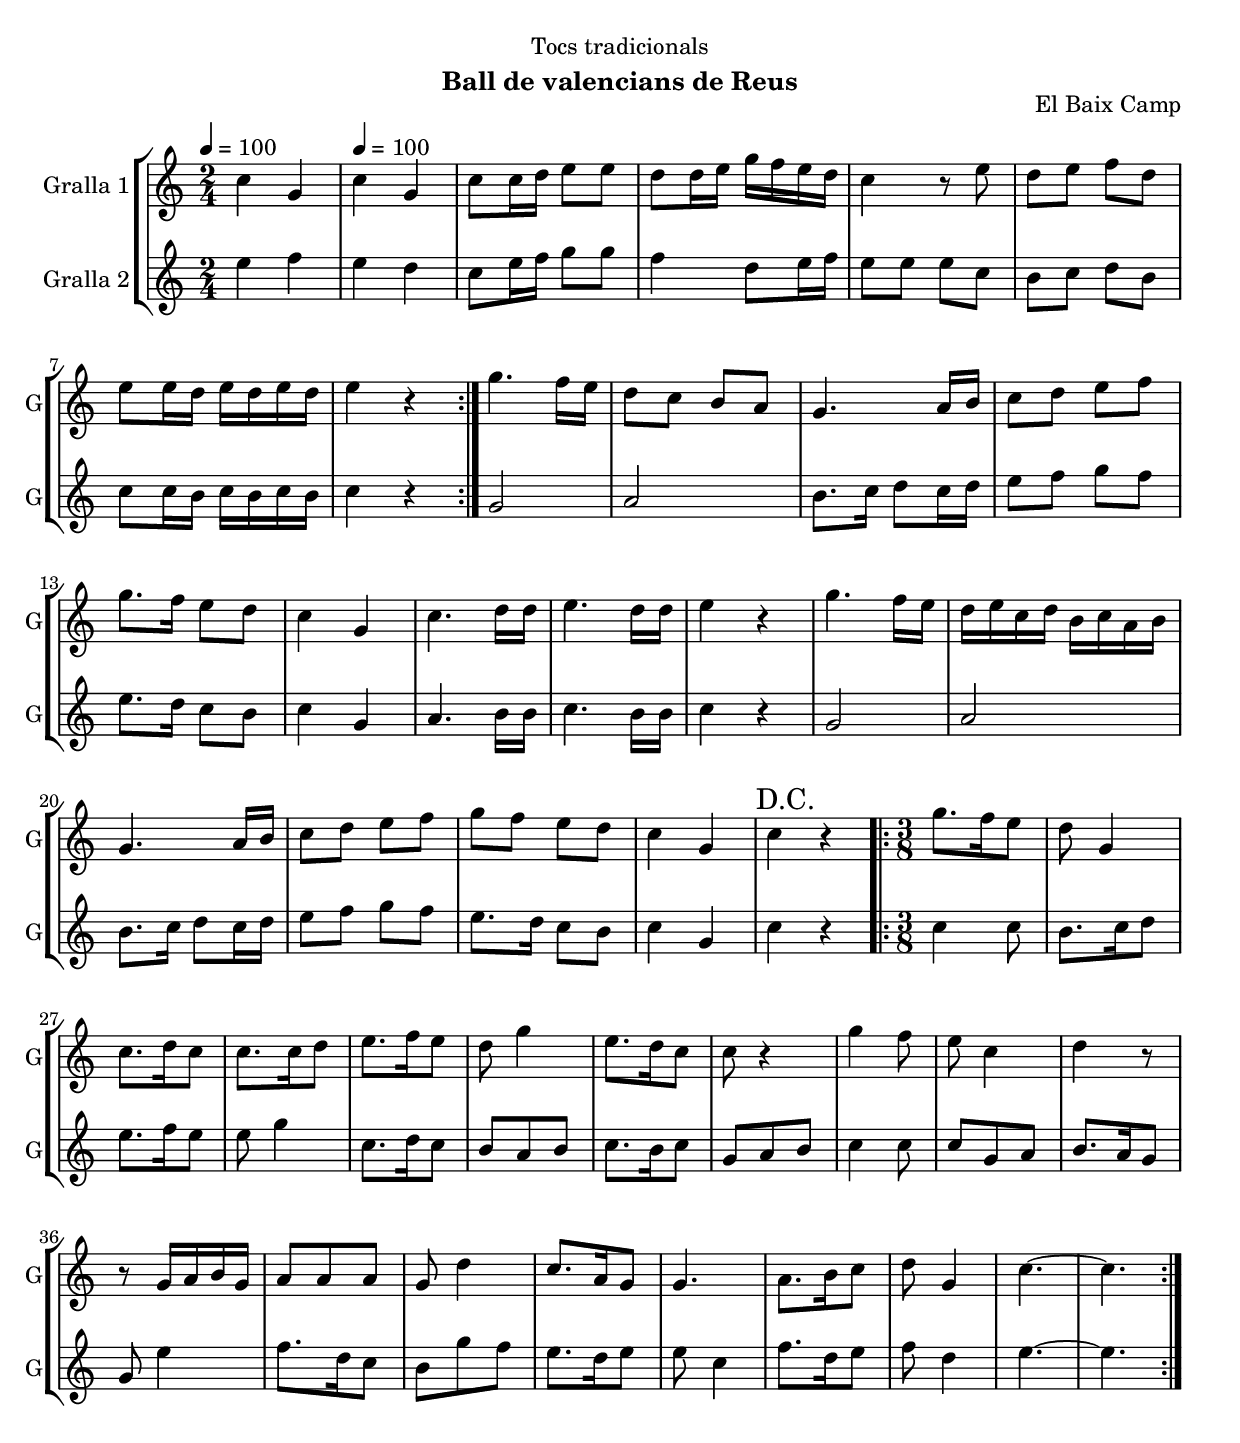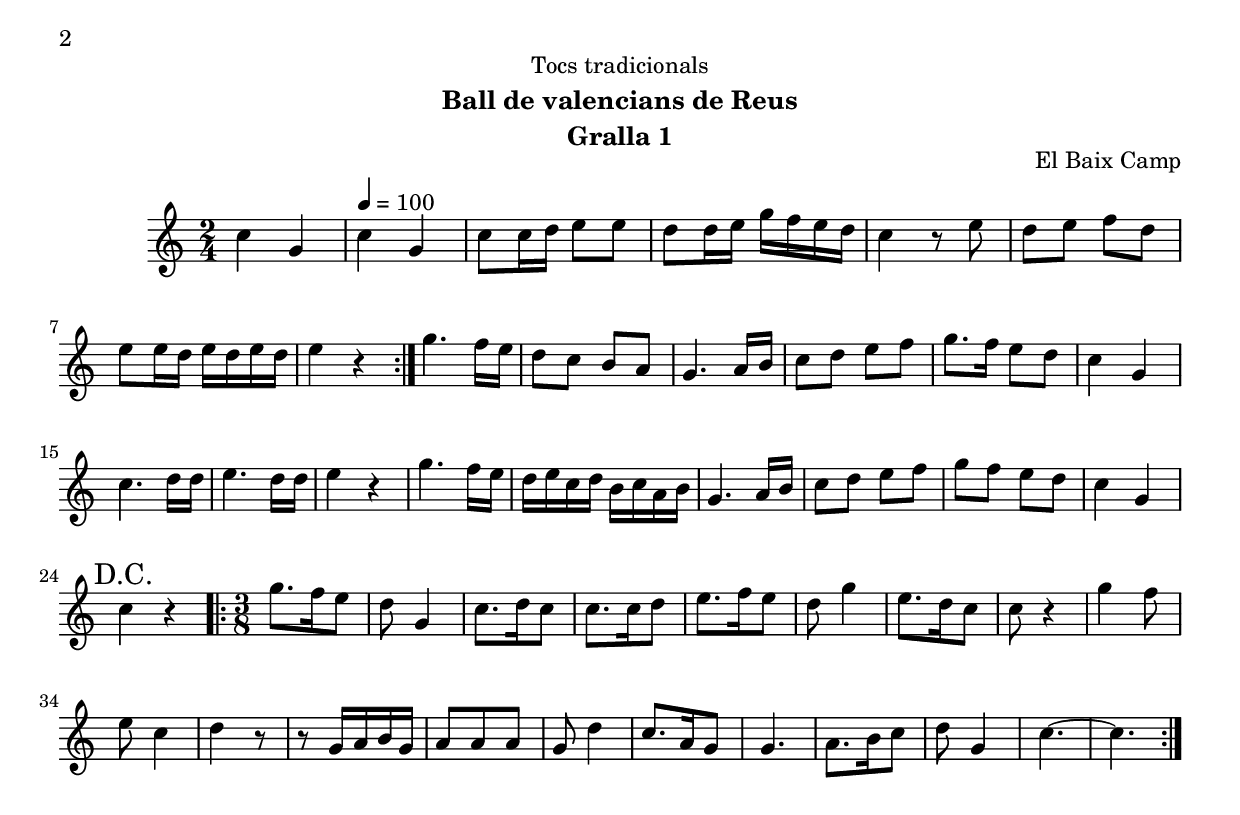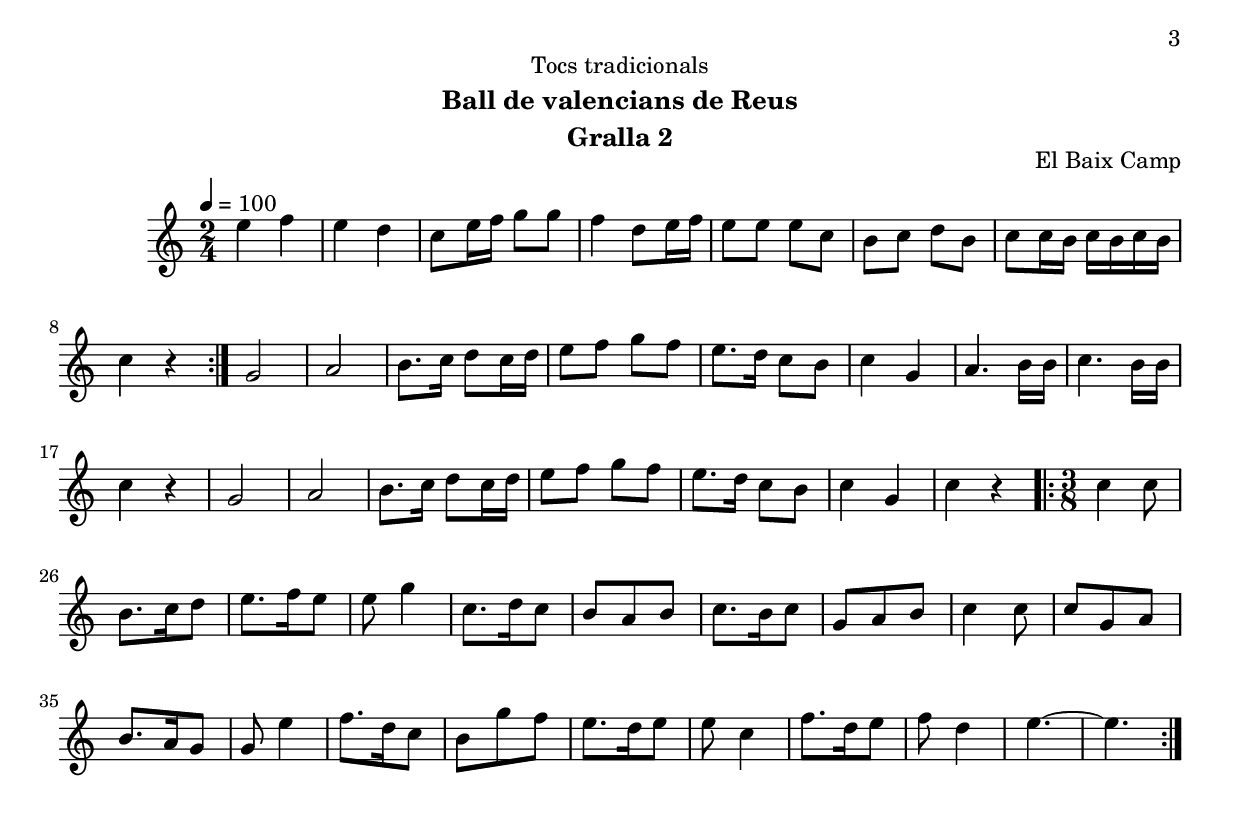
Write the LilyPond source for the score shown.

\version "2.22.1"

\header {
  dedication="Tocs tradicionals"
  title=""
  subtitle="Ball de valencians de Reus"
  subsubtitle=""
  poet=""
  meter=""
  piece=""
  composer=""
  arranger=""
  opus="El Baix Camp"
  instrument=""
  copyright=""
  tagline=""
}

liniaroAa =
\relative c''
{
  \clef treble
  \key c \major
  \time 2/4
  \repeat volta 2 { c4 g \tempo 4 = 100  |
  c4 g  |
  c8 c16 d e8 e  |
  d8 d16 e g f e d  |
  %05
  c4 r8 e  |
  d8 e f d  |
  e8 e16 d e d e d  |
  e4 r  | }
  g4. f16 e  |
  %10
  d8 c b a  |
  g4. a16 b  |
  c8 d e f  |
  g8. f16 e8 d  |
  c4 g  |
  %15
  c4. d16 d  |
  e4. d16 d  |
  e4 r  |
  g4. f16 e  |
  d16 e c d b c a b  |
  %20
  g4. a16 b  |
  c8 d e f  |
  g8 f e d  |
  c4 g  |
  \mark "D.C." c4 r  |
  %25
  \time 3/8   \repeat volta 2 { g'8. f16 e8  |
  d8 g,4  |
  c8. d16 c8  |
  c8. c16 d8  |
  e8. f16 e8  |
  %30
  d8 g4  |
  e8. d16 c8  |
  c8 r4  |
  g'4 f8  |
  e8 c4  |
  %35
  d4 r8  |
  r8 g,16 a b g  |
  a8 a a  |
  g8 d'4  |
  c8. a16 g8  |
  %40
  g4.  |
  a8. b16 c8  |
  d8 g,4  |
  c4. ~  |
  c4.  | }
}

liniaroAb =
\relative e''
{
  \tempo 4 = 100
  \clef treble
  \key c \major
  \time 2/4
  \repeat volta 2 { e4 f  |
  e4 d  |
  c8 e16 f g8 g  |
  f4 d8 e16 f  |
  %05
  e8 e e c  |
  b8 c d b  |
  c8 c16 b c b c b  |
  c4 r  | }
  g2  |
  %10
  a2  |
  b8. c16 d8 c16 d  |
  e8 f g f  |
  e8. d16 c8 b  |
  c4 g  |
  %15
  a4. b16 b  |
  c4. b16 b  |
  c4 r  |
  g2  |
  a2  |
  %20
  b8. c16 d8 c16 d  |
  e8 f g f  |
  e8. d16 c8 b  |
  c4 g  |
  c4 r  |
  %25
  \time 3/8   \repeat volta 2 { c4 c8  |
  b8. c16 d8  |
  e8. f16 e8  |
  e8 g4  |
  c,8. d16 c8  |
  %30
  b8 a b  |
  c8. b16 c8  |
  g8 a b  |
  c4 c8  |
  c8 g a  |
  %35
  b8. a16 g8  |
  g8 e'4  |
  f8. d16 c8  |
  b8 g' f  |
  e8. d16 e8  |
  %40
  e8 c4  |
  f8. d16 e8  |
  f8 d4  |
  e4. ~  |
  e4.  | }
}

\bookpart {
  \score {
    \new StaffGroup {
      \override Score.RehearsalMark #'self-alignment-X = #LEFT
      <<
        \new Staff \with {instrumentName = #"Gralla 1" shortInstrumentName = #"G"} \liniaroAa
        \new Staff \with {instrumentName = #"Gralla 2" shortInstrumentName = #"G"} \liniaroAb
      >>
    }
    \layout {}
  }
  \score { \unfoldRepeats
    \new StaffGroup {
      \override Score.RehearsalMark #'self-alignment-X = #LEFT
      <<
        \new Staff \with {instrumentName = #"Gralla 1" shortInstrumentName = #"G"} \liniaroAa
        \new Staff \with {instrumentName = #"Gralla 2" shortInstrumentName = #"G"} \liniaroAb
      >>
    }
    \midi {
      \set Staff.midiInstrument = "oboe"
      \set DrumStaff.midiInstrument = "drums"
    }
  }
}

\bookpart {
  \header {instrument="Gralla 1"}
  \score {
    \new StaffGroup {
      \override Score.RehearsalMark #'self-alignment-X = #LEFT
      <<
        \new Staff \liniaroAa
      >>
    }
    \layout {}
  }
  \score { \unfoldRepeats
    \new StaffGroup {
      \override Score.RehearsalMark #'self-alignment-X = #LEFT
      <<
        \new Staff \liniaroAa
      >>
    }
    \midi {
      \set Staff.midiInstrument = "oboe"
      \set DrumStaff.midiInstrument = "drums"
    }
  }
}

\bookpart {
  \header {instrument="Gralla 2"}
  \score {
    \new StaffGroup {
      \override Score.RehearsalMark #'self-alignment-X = #LEFT
      <<
        \new Staff \liniaroAb
      >>
    }
    \layout {}
  }
  \score { \unfoldRepeats
    \new StaffGroup {
      \override Score.RehearsalMark #'self-alignment-X = #LEFT
      <<
        \new Staff \liniaroAb
      >>
    }
    \midi {
      \set Staff.midiInstrument = "oboe"
      \set DrumStaff.midiInstrument = "drums"
    }
  }
}

